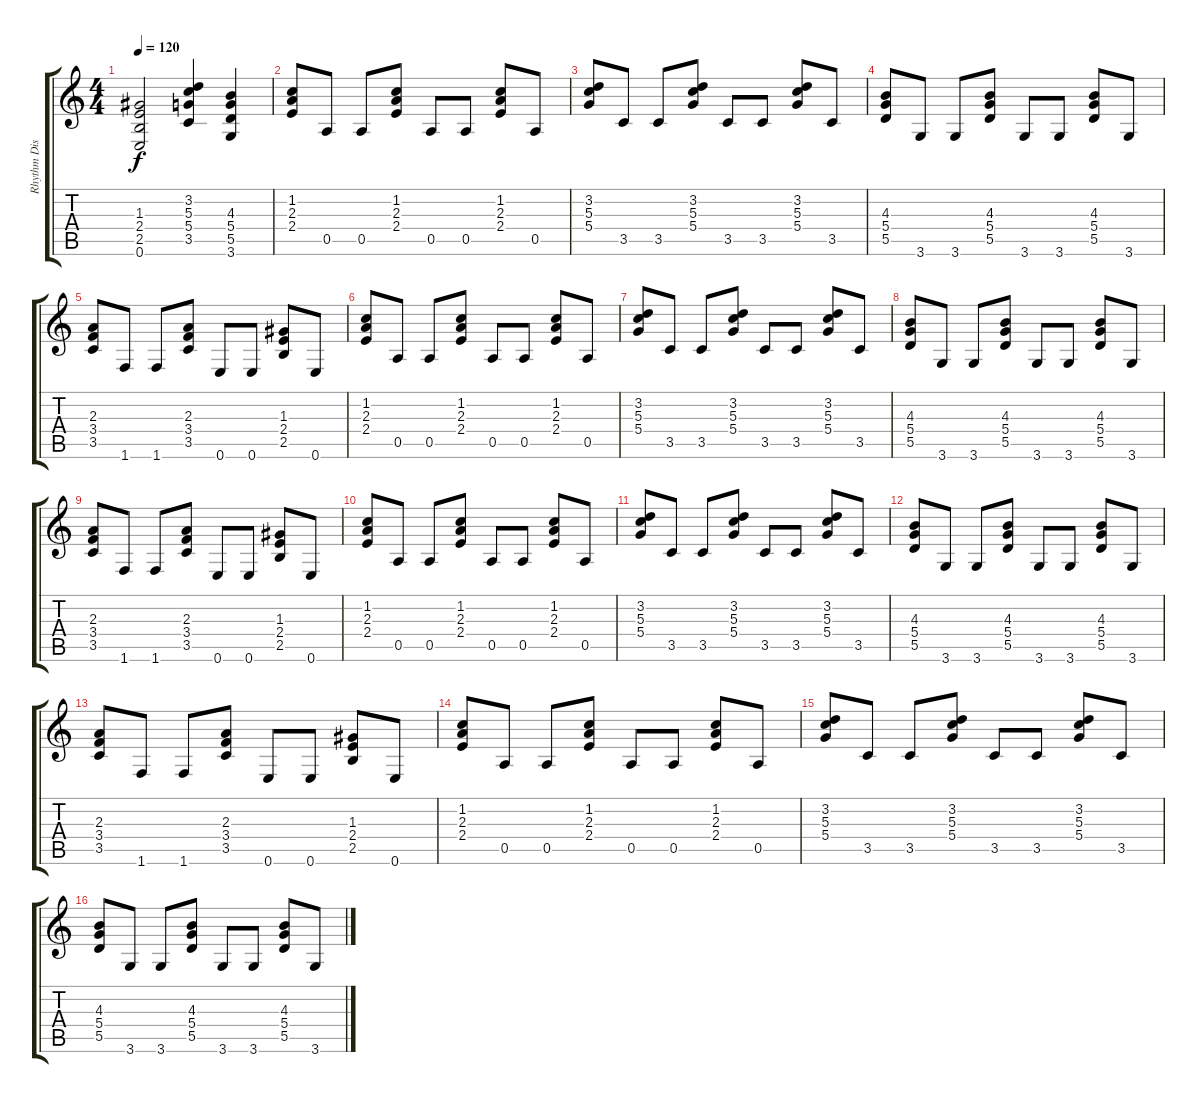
\track ("Rhythm Distortion" "Rhythm Dis") {instrument distortionguitar}
\staff {score tabs}
\tuning (E4 B3 G3 D3 A2 E2) {hide}
\ts (4 4)
\tempo 120
\clef g2
\ks c
(1.3{t} 2.4{t} 2.5{t} 0.6{t}).2{dy f} (3.2 5.3 5.4 3.5).4 (4.3 5.4 5.5 3.6).4 |
(1.2 2.3 2.4).8 0.5.8 0.5.8 (1.2 2.3 2.4).8 0.5.8 0.5.8 (1.2 2.3 2.4).8 0.5.8 |
(3.2 5.3 5.4).8 3.5.8 3.5.8 (3.2 5.3 5.4).8 3.5.8 3.5.8 (3.2 5.3 5.4).8 3.5.8 |
(4.3 5.4 5.5).8 3.6.8 3.6.8 (4.3 5.4 5.5).8 3.6.8 3.6.8 (4.3 5.4 5.5).8 3.6.8 |
(2.3 3.4 3.5).8 1.6.8 1.6.8 (2.3 3.4 3.5).8 0.6.8 0.6.8 (1.3 2.4 2.5).8 0.6.8 |
(1.2 2.3 2.4).8 0.5.8 0.5.8 (1.2 2.3 2.4).8 0.5.8 0.5.8 (1.2 2.3 2.4).8 0.5.8 |
(3.2 5.3 5.4).8 3.5.8 3.5.8 (3.2 5.3 5.4).8 3.5.8 3.5.8 (3.2 5.3 5.4).8 3.5.8 |
(4.3 5.4 5.5).8 3.6.8 3.6.8 (4.3 5.4 5.5).8 3.6.8 3.6.8 (4.3 5.4 5.5).8 3.6.8 |
(2.3 3.4 3.5).8 1.6.8 1.6.8 (2.3 3.4 3.5).8 0.6.8 0.6.8 (1.3 2.4 2.5).8 0.6.8 |
(1.2 2.3 2.4).8 0.5.8 0.5.8 (1.2 2.3 2.4).8 0.5.8 0.5.8 (1.2 2.3 2.4).8 0.5.8 |
(3.2 5.3 5.4).8 3.5.8 3.5.8 (3.2 5.3 5.4).8 3.5.8 3.5.8 (3.2 5.3 5.4).8 3.5.8 |
(4.3 5.4 5.5).8 3.6.8 3.6.8 (4.3 5.4 5.5).8 3.6.8 3.6.8 (4.3 5.4 5.5).8 3.6.8 |
(2.3 3.4 3.5).8 1.6.8 1.6.8 (2.3 3.4 3.5).8 0.6.8 0.6.8 (1.3 2.4 2.5).8 0.6.8 |
(1.2 2.3 2.4).8 0.5.8 0.5.8 (1.2 2.3 2.4).8 0.5.8 0.5.8 (1.2 2.3 2.4).8 0.5.8 |
(3.2 5.3 5.4).8 3.5.8 3.5.8 (3.2 5.3 5.4).8 3.5.8 3.5.8 (3.2 5.3 5.4).8 3.5.8 |
(4.3 5.4 5.5).8 3.6.8 3.6.8 (4.3 5.4 5.5).8 3.6.8 3.6.8 (4.3 5.4 5.5).8 3.6.8
